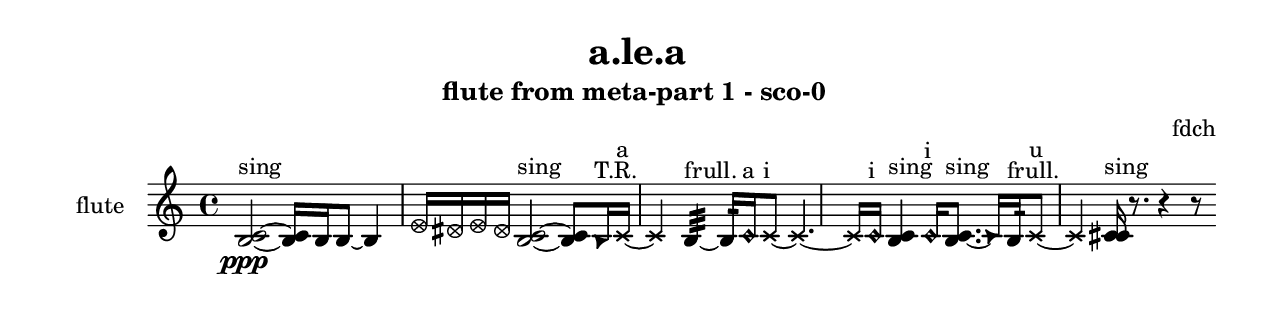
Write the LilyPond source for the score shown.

\version "2.19.56" 

flute_one_part = \relative c' {

  \time 4/4

  \clef treble 
  % ________________________________________bar 1 :
  <b c >2~\ppp^\markup {sing } 
  <b c >16  b16  b8~ 
  b4~  |
  % ________________________________________bar 2 :
  \once \override NoteHead.style = #'xcircle e16  \once \override NoteHead.style = #'xcircle dis16  \once \override NoteHead.style = #'xcircle e16  \once \override NoteHead.style = #'xcircle dis16 
  <b c >2~^\markup {sing }  |
  % ________________________________________bar 2 :
  <b c >8  \once \override NoteHead.style = #'triangle b16^\markup {T.R. }  \xNote c16~^\markup {a } 
  \xNote c4 
  b4:32~^\markup {frull. } 
  b16:32  \once \override NoteHead.style = #'harmonic c16^\markup {a }  \xNote c8~^\markup {i }  |
  % ________________________________________bar 3 :
  \xNote c4.~ 
  \xNote c16  \once \override NoteHead.style = #'harmonic c16^\markup {i } 
  <b c >4^\markup {sing } 
  \once \override NoteHead.style = #'harmonic c16^\markup {i }  <b c >8.~^\markup {sing }  |
  % ________________________________________bar 4 :
  \once \override NoteHead.style = #'triangle c16  b16:32^\markup {frull. }  \xNote c8~^\markup {u } 
  \xNote c4 
  <c cis >16^\markup {sing }  r8.  |
  % ________________________________________bar 2 :
  r4 
  r8 
}



\header {
  title = "a.le.a"
  subtitle = "flute from meta-part 1 - sco-0 "
  composer = "fdch"
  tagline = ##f
}
\paper {
  max-systems-per-page = #8
}
\score {
  <<
    \new Staff \with { 
      instrumentName = "flute" 
      shortInstrumentName = "fl."} 
    {
      <<
        \new Voice {
          \flute_one_part
        }
      >>
    }
  >>
  \layout {
    \mergeDifferentlyHeadedOn
    \mergeDifferentlyDottedOn
    #(set-default-paper-size "letter")
  }
}
